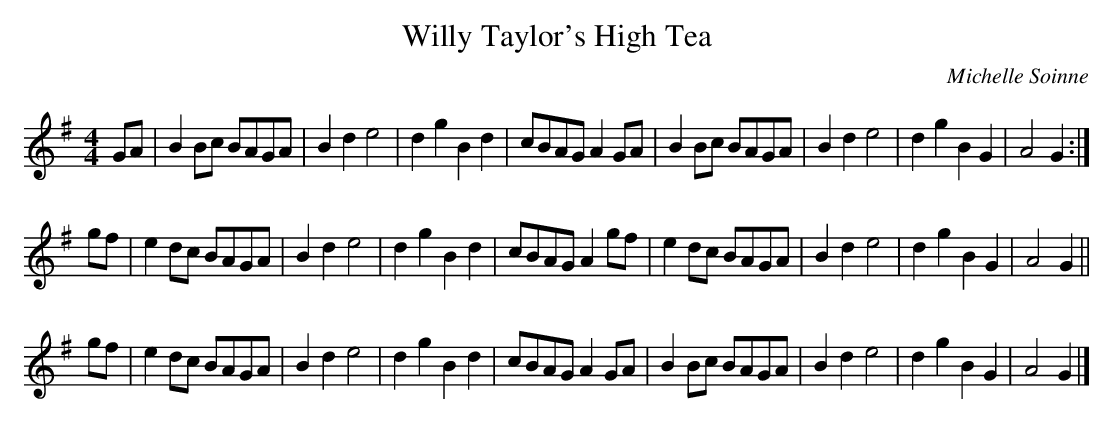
X:1
T: Willy Taylor's High Tea
C: Michelle Soinne
M: 4/4
L: 1/8
K: G
GA |\
B2Bc BAGA | B2d2 e4 | d2g2 B2d2 | cBAG A2GA |\
B2Bc BAGA | B2d2 e4 | d2g2 B2G2 | A4 G2 :|
gf |\
e2dc BAGA | B2d2 e4 | d2g2 B2d2 | cBAG A2gf |\
e2dc BAGA | B2d2 e4 | d2g2 B2G2 | A4 G2 ||
gf |\
e2dc BAGA | B2d2 e4 | d2g2 B2d2 | cBAG A2GA |\
B2Bc BAGA | B2d2 e4 | d2g2 B2G2 | A4 G2 |]
